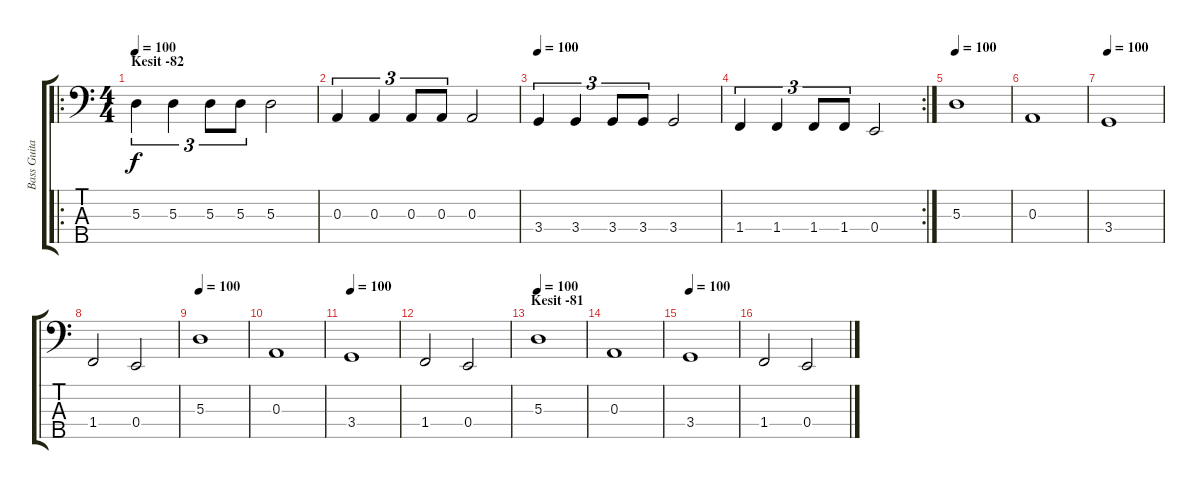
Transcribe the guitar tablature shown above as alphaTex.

\track ("Bass Guitar" "Bass Guita") {instrument acousticbass}
\staff {score tabs}
\tuning (G2 D2 A1 E1 B0) {hide}
\ro
\ts (4 4)
\section ("" "Kesit -82")
\tempo 100
\clef f4
\ks c
5.3.4{tu (3 2) dy f} 5.3.4{tu (3 2)} 5.3.8{tu (3 2)} 5.3.8{tu (3 2)} 5.3.2 |
0.3.4{tu (3 2)} 0.3.4{tu (3 2)} 0.3.8{tu (3 2)} 0.3.8{tu (3 2)} 0.3.2 |
\tempo 100
3.4.4{tu (3 2)} 3.4.4{tu (3 2)} 3.4.8{tu (3 2)} 3.4.8{tu (3 2)} 3.4.2 |
\rc 2
1.4.4{tu (3 2)} 1.4.4{tu (3 2)} 1.4.8{tu (3 2)} 1.4.8{tu (3 2)} 0.4.2 |
\tempo 100
5.3.1 |
0.3.1 |
\tempo 100
3.4.1 |
1.4.2 0.4.2 |
\tempo 100
5.3.1 |
0.3.1 |
\tempo 100
3.4.1 |
1.4.2 0.4.2 |
\section ("" "Kesit -81")
\tempo 100
5.3.1 |
0.3.1 |
\tempo 100
3.4.1 |
1.4.2 0.4.2
